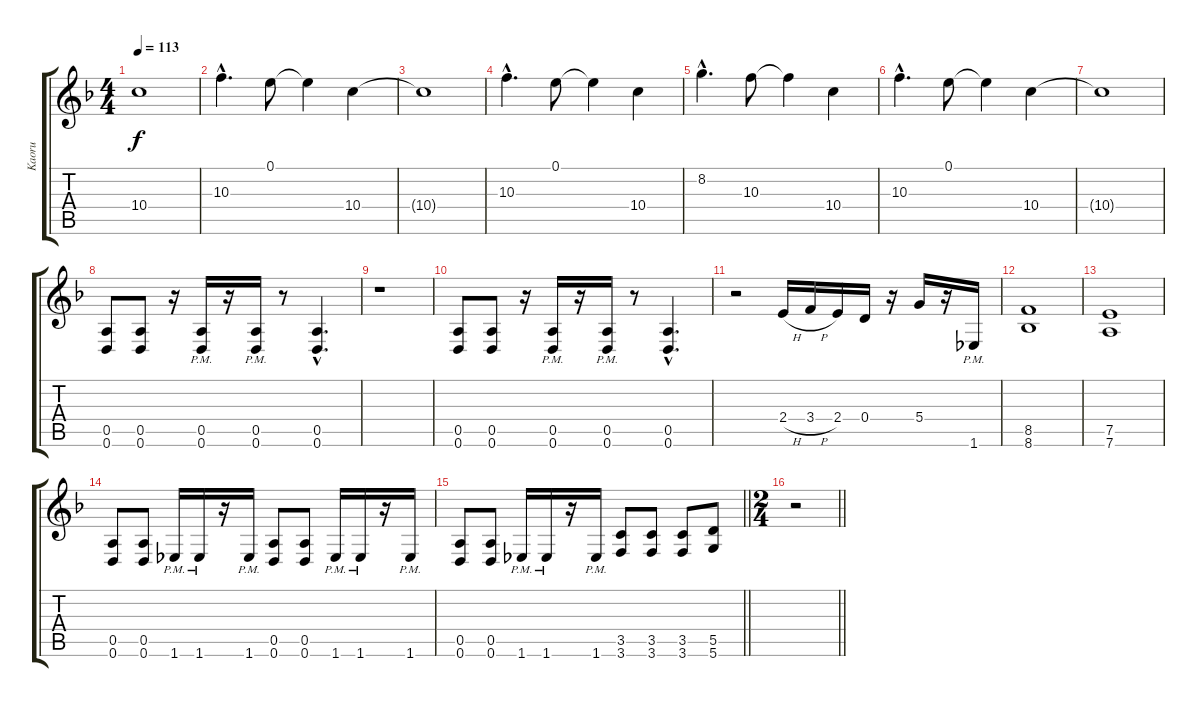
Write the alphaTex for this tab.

\track ("Kaoru" "Kaoru") {instrument distortionguitar}
\staff {score tabs}
\tuning (E4 B3 G3 D3 A2 D2) {hide}
\ts (4 4)
\tempo 113
\clef g2
\ks f
10.4{t}.1{dy f} |
10.3{hac}.4{d} 0.1.8 0.1{t}.4 10.4.4 |
10.4{t}.1 |
10.3{hac}.4{d} 0.1.8 0.1{t}.4 10.4.4 |
8.2{hac}.4{d} 10.3.8 10.3{t}.4 10.4.4 |
10.3{hac}.4{d} 0.1.8 0.1{t}.4 10.4.4 |
10.4{t}.1 |
(0.5 0.6).8{instrument distortionguitar} (0.5 0.6).8 r.16 (0.5{pm} 0.6{pm}).16 r.16 (0.5{pm} 0.6{pm}).16 r.8 (0.5{hac} 0.6{hac}).4{d} |
r.1 |
(0.5 0.6).8{instrument distortionguitar} (0.5 0.6).8 r.16 (0.5{pm} 0.6{pm}).16 r.16 (0.5{pm} 0.6{pm}).16 r.8 (0.5{hac} 0.6{hac}).4{d} |
r.2 2.4{h}.16 3.4{h}.16 2.4.16 0.4.16 r.16 5.4.16 r.16 1.6{pm}.16 |
(8.5 8.6).1 |
(7.5 7.6).1 |
(0.5 0.6).8 (0.5 0.6).8 1.6{pm}.16 1.6{pm}.16 r.16 1.6{pm}.16 (0.5 0.6).8 (0.5 0.6).8 1.6{pm}.16 1.6{pm}.16 r.16 1.6{pm}.16 |
\barLineRight lightlight
(0.5 0.6).8 (0.5 0.6).8 1.6{pm}.16 1.6{pm}.16 r.16 1.6{pm}.16 (3.5 3.6).8 (3.5 3.6).8 (3.5 3.6).8 (5.5 5.6).8 |
\ts (2 4)
\barLineRight lightlight
r.2
